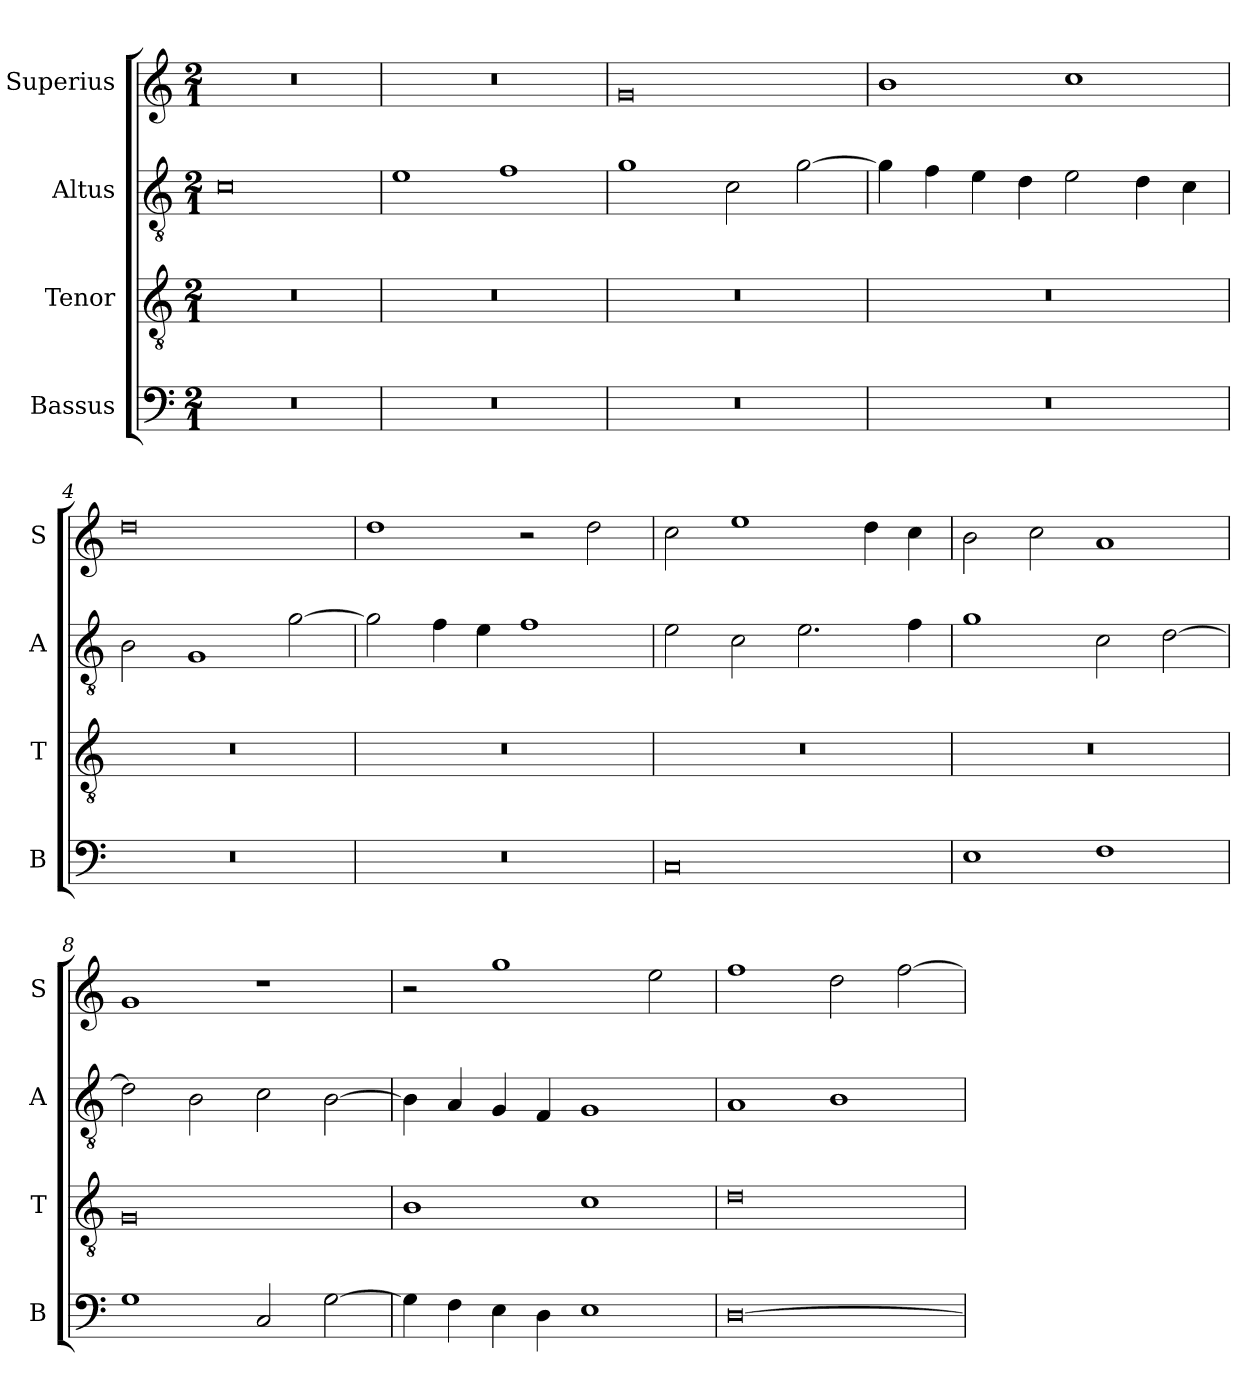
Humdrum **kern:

**kern	**kern	**kern	**kern
*part4	*part3	*part2	*part1
*staff4	*staff3	*staff2	*staff1
*I"Bassus	*I"Tenor	*I"Altus	*I"Superius
*I'B	*I'T	*I'A	*I'S
*clefF4	*clefGv2	*clefGv2	*clefG2
*k[]	*k[]	*k[]	*k[]
*C:	*C:	*C:	*C:
*M2/1	*M2/1	*M2/1	*M2/1
=	=	=	=
0r	0r	0c	0r
=1	=1	=1	=1
0r	0r	1e	0r
.	.	1f	.
=2	=2	=2	=2
0r	0r	1g	0g
.	.	2c	.
.	.	[2g	.
=3	=3	=3	=3
0r	0r	4g]	1b
.	.	4f	.
.	.	4e	.
.	.	4d	.
.	.	2e	1cc
.	.	4d	.
.	.	4c	.
=4	=4	=4	=4
0r	0r	2B	0dd
.	.	1G	.
.	.	[2g	.
=5	=5	=5	=5
0r	0r	2g]	1dd
.	.	4f	.
.	.	4e	.
.	.	1f	2r
.	.	.	2dd
=6	=6	=6	=6
0C	0r	2e	2cc
.	.	2c	1ee
.	.	2.e	.
.	.	.	4dd
.	.	4f	4cc
=7	=7	=7	=7
1E	0r	1g	2b
.	.	.	2cc
1F	.	2c	1a
.	.	[2d	.
=8	=8	=8	=8
1G	0G	2d]	1g
.	.	2B	.
2C	.	2c	1r
[2G	.	[2B	.
=9	=9	=9	=9
4G]	1B	4B]	2r
4F	.	4A	.
4E	.	4G	1gg
4D	.	4F	.
1E	1c	1G	.
.	.	.	2ee
=10	=10	=10	=10
[0D	0d	1A	1ff
.	.	1B	2dd
.	.	.	[2ff
=	=	=	=
*-	*-	*-	*-
